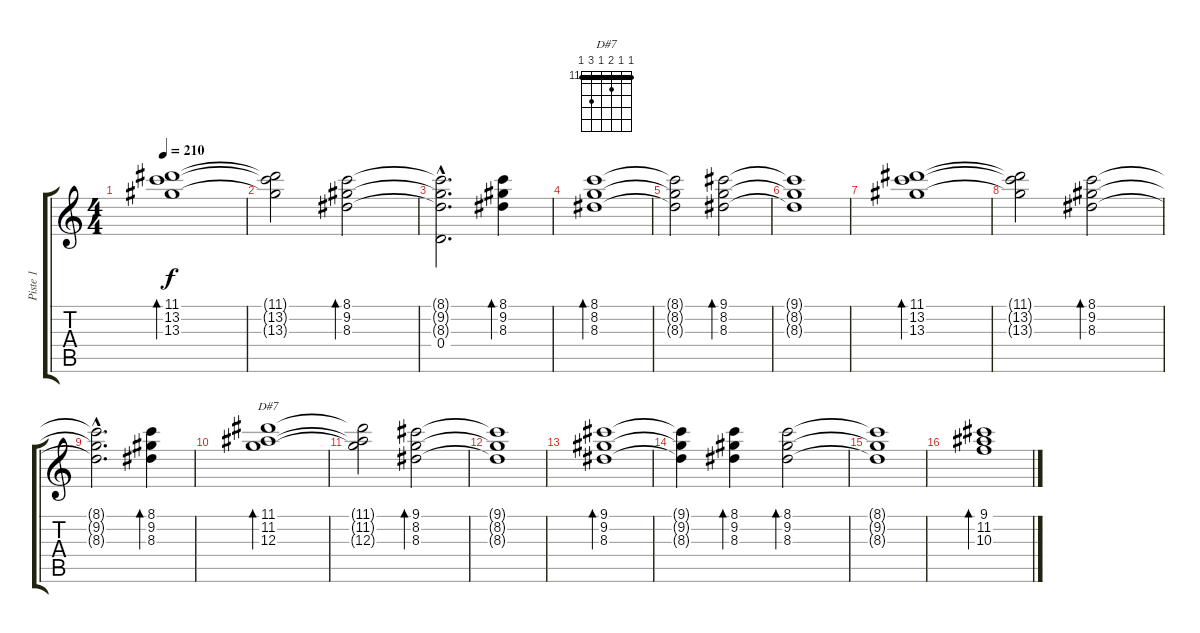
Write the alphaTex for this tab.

\track ("Piste 1" "Piste 1") {instrument acousticguitarnylon}
\staff {score tabs}
\tuning (E4 B3 G3 D3 A2 E2) {hide}
\chord ("D#7" 11 11 12 11 13 11) {firstfret 11 barre 11}
\ts (4 4)
\tempo 210
\clef g2
\ks c
(11.1 13.2 13.3).1{bd 480 dy f} |
(11.1{t} 13.2{t} 13.3{t}).2 (8.1 9.2 8.3).2{bd 480} |
(8.1{hac t} 9.2{hac t} 8.3{hac t} 0.4{hac}).2{d} (8.1 9.2 8.3).4{bd 480} |
(8.1 8.2 8.3).1{bd 480} |
(8.1{t} 8.2{t} 8.3{t}).2 (9.1 8.2 8.3).2{bd 480} |
(9.1{t} 8.2{t} 8.3{t}).1 |
(11.1 13.2 13.3).1{bd 480} |
(11.1{t} 13.2{t} 13.3{t}).2 (8.1 9.2 8.3).2{bd 480} |
(8.1{hac t} 9.2{hac t} 8.3{hac t}).2{d} (8.1 9.2 8.3).4{bd 480} |
(11.1 11.2 12.3).1{bd 480 ch "D#7"} |
(11.1{t} 11.2{t} 12.3{t}).2 (9.1 8.2 8.3).2{bd 480} |
(9.1{t} 8.2{t} 8.3{t}).1 |
(9.1 9.2 8.3).1{bd 480} |
(9.1{t} 9.2{t} 8.3{t}).4 (8.1 9.2 8.3).4{bd 480} (8.1 9.2 8.3).2{bd 240} |
(8.1{t} 9.2{t} 8.3{t}).1 |
(9.1 11.2 10.3).1{bd 240}
